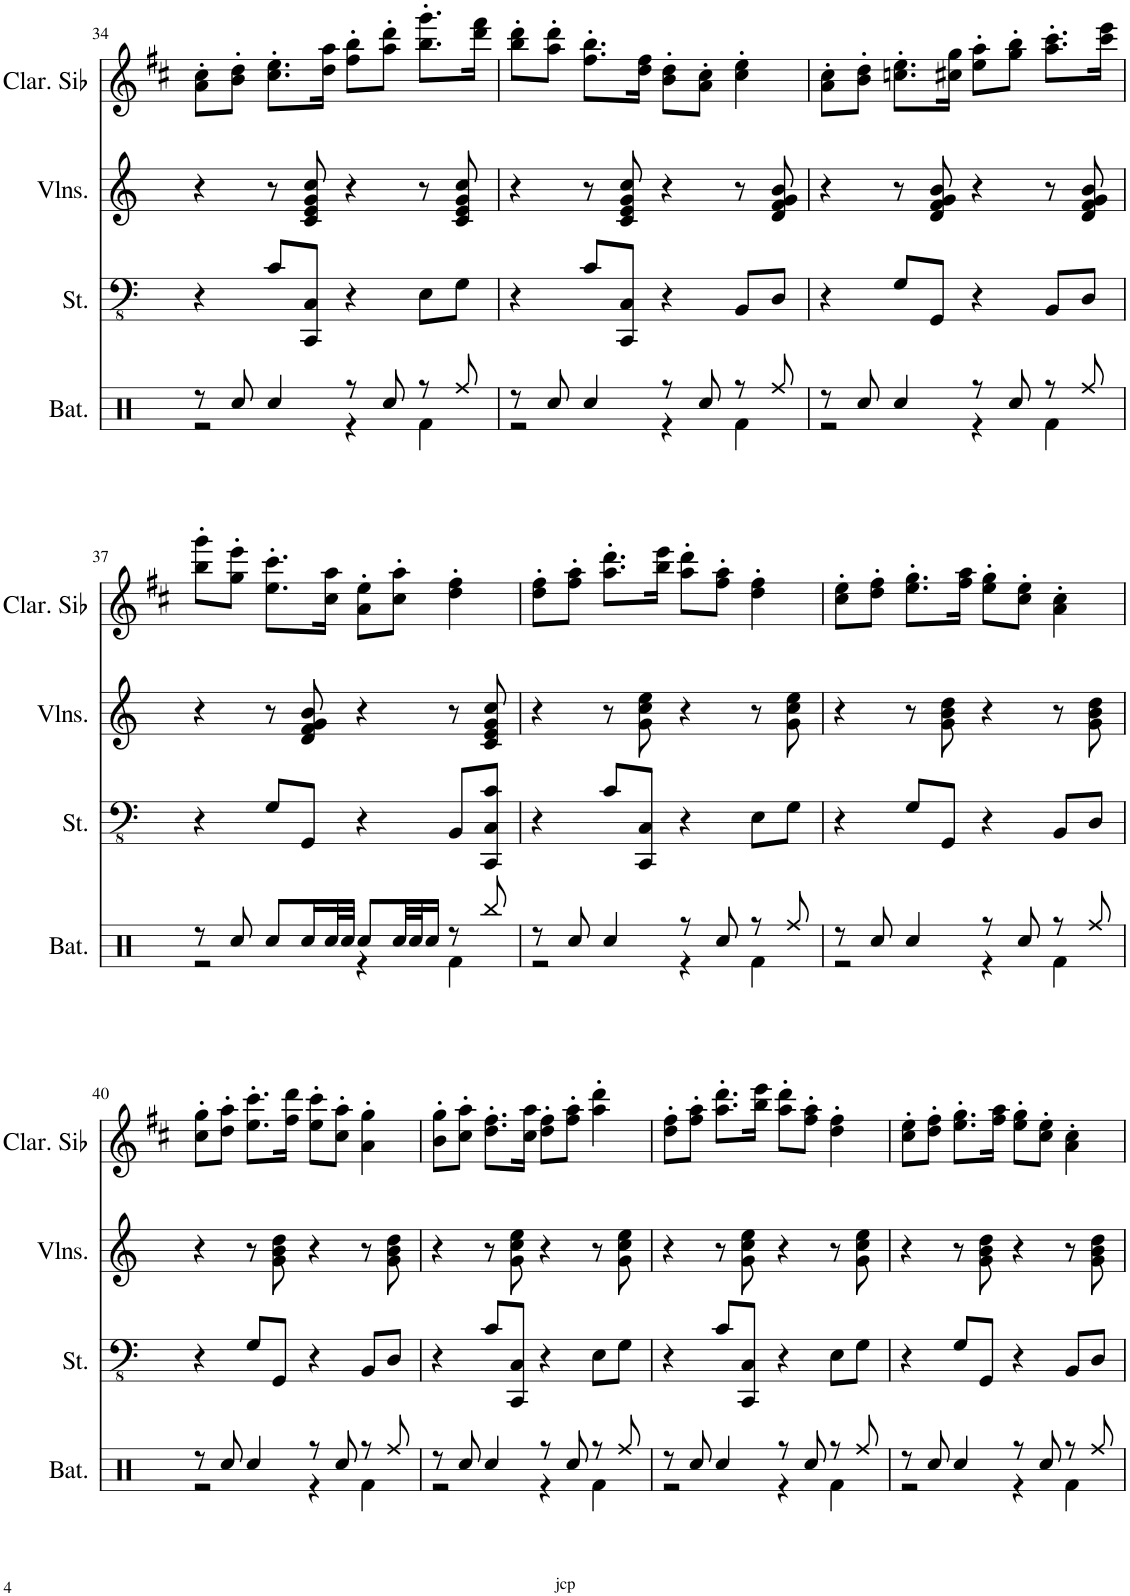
**kern	**kern	**kern	**kern
*part4	*part3	*part2	*part1
*staff4	*staff3	*staff2	*staff1
*I"Batterie	*I"Cordes	*I"Violons	*I"Clarinette en Sib
*I'Bat.	*	*I'Vlns.	*I'Clar. Sib
!!LO:PB:g=z
*clefX	*clefFv4	*clefG2	*clefG2
*	*	*	*Trd1c2
*k[]	*k[]	*k[]	*k[f#c#]
*M4/4	*M4/4	*M4/4	*M4/4
=34	=34	=34	=34
*^	*	*	*
8r	2r	4r	4r	8a\' 8cc#\'L
8Rcc/	.	.	.	8b\' 8dd\'J
4Rcc/	.	8C/L	8r	8.cc#\' 8.ee\'L
.	.	8CCC/ 8CC/J	8c/ 8e/ 8g/ 8cc/	.
.	.	.	.	16dd\ 16aa\Jk
8r	4r	4r	4r	8ff#\' 8bb\'L
8Rcc/	.	.	.	8aa\' 8ddd\'J
8r	4Rf\	8EE\L	8r	8.bb\' 8.ggg\'L
8Rff/	.	8GG\J	8c/ 8e/ 8g/ 8cc/	.
.	.	.	.	16ddd\ 16fff#\Jk
=35	=35	=35	=35	=35
8r	2r	4r	4r	8bb\' 8ddd\'L
8Rcc/	.	.	.	8aa\' 8ddd\'J
4Rcc/	.	8C/L	8r	8.ff#\' 8.bb\'L
.	.	8CCC/ 8CC/J	8c/ 8e/ 8g/ 8cc/	.
.	.	.	.	16dd\ 16ff#\Jk
8r	4r	4r	4r	8b\' 8dd\'L
8Rcc/	.	.	.	8a\' 8cc#\'J
8r	4Rf\	8BBB/L	8r	4cc#\' 4ee\'
8Rff/	.	8DD/J	8d/ 8f/ 8g/ 8b/	.
=36	=36	=36	=36	=36
8r	2r	4r	4r	8a\' 8cc#\'L
8Rcc/	.	.	.	8b\' 8dd\'J
4Rcc/	.	8GG/L	8r	8.ccn\' 8.ee\'L
.	.	8GGG/J	8d/ 8f/ 8g/ 8b/	.
.	.	.	.	16cc#X\ 16gg\Jk
8r	4r	4r	4r	8ee\' 8aa\'L
8Rcc/	.	.	.	8gg\' 8bb\'J
8r	4Rf\	8BBB/L	8r	8.aa\' 8.ccc#\'L
8Rff/	.	8DD/J	8d/ 8f/ 8g/ 8b/	.
.	.	.	.	16ccc#\ 16eee\Jk
!!LO:LB:g=z
=37	=37	=37	=37	=37
8r	2r	4r	4r	8bb\' 8ggg\'L
8Rcc/	.	.	.	8gg\' 8eee\'J
8Rcc/L	.	8GG/L	8r	8.ee\' 8.ccc#\'L
16Rcc/L	.	8GGG/J	8d/ 8f/ 8g/ 8b/	.
32Rcc/L	.	.	.	16cc#\ 16aa\Jk
32Rcc/JJJ	.	.	.	.
8Rcc/L	4r	4r	4r	8a\' 8ee\'L
32Rcc/LL	.	.	.	8cc#\' 8aa\'J
32Rcc/J	.	.	.	.
16Rcc/JJ	.	.	.	.
8r	4Rf\	8BBB/L	8r	4dd\' 4ff#\'
8Rbb/	.	8CCC/ 8CC/ 8C/J	8c/ 8e/ 8g/ 8cc/	.
=38	=38	=38	=38	=38
8r	2r	4r	4r	8dd\' 8ff#\'L
8Rcc/	.	.	.	8ff#\' 8aa\'J
4Rcc/	.	8C/L	8r	8.aa\' 8.ddd\'L
.	.	8CCC/ 8CC/J	8g\ 8cc\ 8ee\	.
.	.	.	.	16bb\ 16eee\Jk
8r	4r	4r	4r	8aa\' 8ddd\'L
8Rcc/	.	.	.	8ff#\' 8aa\'J
8r	4Rf\	8EE\L	8r	4dd\' 4ff#\'
8Rff/	.	8GG\J	8g\ 8cc\ 8ee\	.
=39	=39	=39	=39	=39
8r	2r	4r	4r	8cc#\' 8ee\'L
8Rcc/	.	.	.	8dd\' 8ff#\'J
4Rcc/	.	8GG/L	8r	8.ee\' 8.gg\'L
.	.	8GGG/J	8g\ 8b\ 8dd\	.
.	.	.	.	16ff#\ 16aa\Jk
8r	4r	4r	4r	8ee\' 8gg\'L
8Rcc/	.	.	.	8cc#\' 8ee\'J
8r	4Rf\	8BBB/L	8r	4a\' 4cc#\'
8Rff/	.	8DD/J	8g\ 8b\ 8dd\	.
!!LO:LB:g=z
=40	=40	=40	=40	=40
8r	2r	4r	4r	8cc#\' 8gg\'L
8Rcc/	.	.	.	8dd\' 8aa\'J
4Rcc/	.	8GG/L	8r	8.ee\' 8.ccc#\'L
.	.	8GGG/J	8g\ 8b\ 8dd\	.
.	.	.	.	16ff#\ 16ddd\Jk
8r	4r	4r	4r	8ee\' 8ccc#\'L
8Rcc/	.	.	.	8cc#\' 8aa\'J
8r	4Rf\	8BBB/L	8r	4a\' 4gg\'
8Rff/	.	8DD/J	8g\ 8b\ 8dd\	.
=41	=41	=41	=41	=41
8r	2r	4r	4r	8b\' 8gg\'L
8Rcc/	.	.	.	8cc#\' 8aa\'J
4Rcc/	.	8C/L	8r	8.dd\' 8.ff#\'L
.	.	8CCC/ 8CC/J	8g\ 8cc\ 8ee\	.
.	.	.	.	16cc#\ 16aa\Jk
8r	4r	4r	4r	8dd\' 8ff#\'L
8Rcc/	.	.	.	8ff#\' 8aa\'J
8r	4Rf\	8EE\L	8r	4aa\' 4ddd\'
8Rff/	.	8GG\J	8g\ 8cc\ 8ee\	.
=42	=42	=42	=42	=42
8r	2r	4r	4r	8dd\' 8ff#\'L
8Rcc/	.	.	.	8ff#\' 8aa\'J
4Rcc/	.	8C/L	8r	8.aa\' 8.ddd\'L
.	.	8CCC/ 8CC/J	8g\ 8cc\ 8ee\	.
.	.	.	.	16bb\ 16eee\Jk
8r	4r	4r	4r	8aa\' 8ddd\'L
8Rcc/	.	.	.	8ff#\' 8aa\'J
8r	4Rf\	8EE\L	8r	4dd\' 4ff#\'
8Rff/	.	8GG\J	8g\ 8cc\ 8ee\	.
=43	=43	=43	=43	=43
8r	2r	4r	4r	8cc#\' 8ee\'L
8Rcc/	.	.	.	8dd\' 8ff#\'J
4Rcc/	.	8GG/L	8r	8.ee\' 8.gg\'L
.	.	8GGG/J	8g\ 8b\ 8dd\	.
.	.	.	.	16ff#\ 16aa\Jk
8r	4r	4r	4r	8ee\' 8gg\'L
8Rcc/	.	.	.	8cc#\' 8ee\'J
8r	4Rf\	8BBB/L	8r	4a\' 4cc#\'
8Rff/	.	8DD/J	8g\ 8b\ 8dd\	.
*v	*v	*	*	*
=	=	=	=
*-	*-	*-	*-
